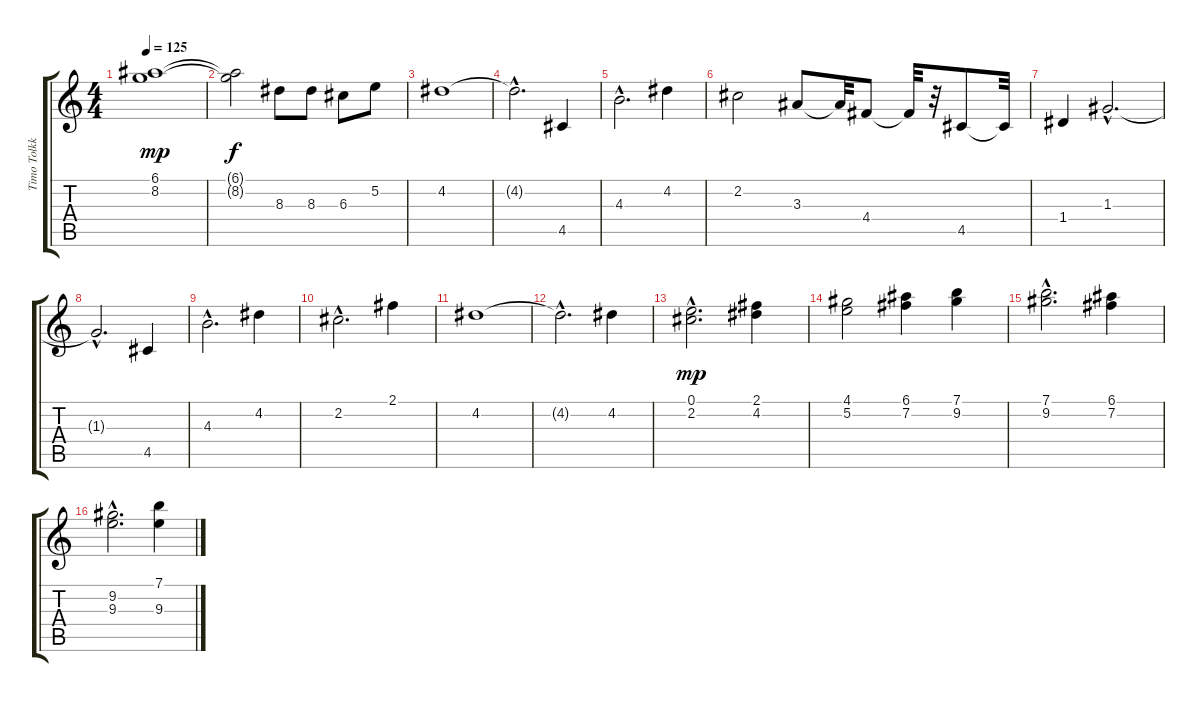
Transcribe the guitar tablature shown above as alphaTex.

\track ("Timo Tolkki" "Timo Tolkk") {instrument distortionguitar}
\staff {score tabs}
\tuning (E4 B3 G3 D3 A2 E2) {hide}
\ts (4 4)
\tempo 125
\clef g2
\ks c
(6.1 8.2).1{dy mp} |
(6.1{t} 8.2{t}).2{dy f} 8.3.8 8.3.8 6.3.8 5.2.8 |
4.2.1 |
4.2{hac t}.2{d} 4.5.4 |
4.3{hac}.2{d} 4.2.4 |
2.2.2 3.3.8 3.3{t}.32 4.4.8 4.4{t}.32 r.32 4.5.8 4.5{t}.32 |
1.4.4 1.3{hac}.2{d} |
1.3{hac t}.2{d} 4.5.4 |
4.3{hac}.2{d} 4.2.4 |
2.2{hac}.2{d} 2.1.4 |
4.2.1 |
4.2{hac t}.2{d} 4.2.4 |
(0.1{hac} 2.2{hac}).2{d dy mp} (2.1 4.2).4 |
(4.1 5.2).2 (6.1 7.2).4 (7.1 9.2).4 |
(7.1{hac} 9.2{hac}).2{d} (6.1 7.2).4 |
(9.2{hac} 9.3{hac}).2{d} (7.1 9.3).4
